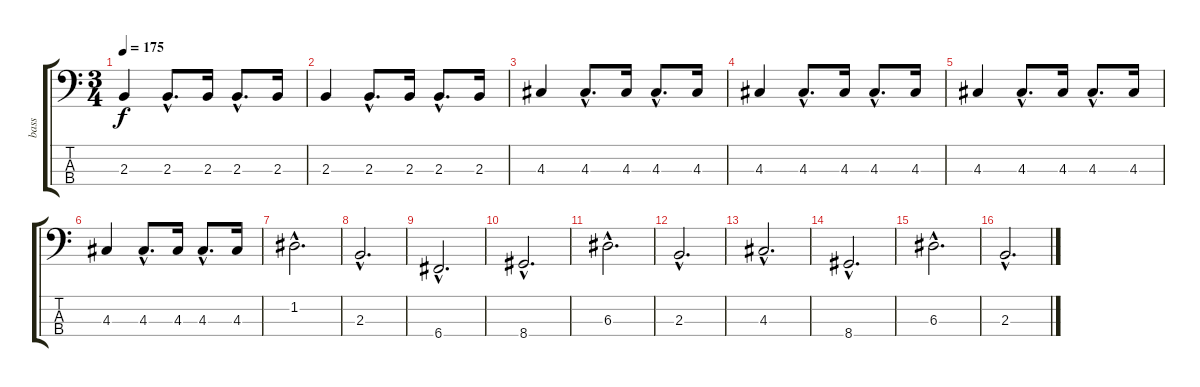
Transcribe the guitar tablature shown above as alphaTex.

\track ("bass" "bass") {instrument electricbassfinger}
\staff {score tabs}
\tuning (G2 D2 A1 C1) {hide}
\ts (3 4)
\tempo 175
\clef f4
\ks c
2.3.4{dy f} 2.3{hac}.8{d} 2.3.16 2.3{hac}.8{d} 2.3.16 |
2.3.4 2.3{hac}.8{d} 2.3.16 2.3{hac}.8{d} 2.3.16 |
4.3.4 4.3{hac}.8{d} 4.3.16 4.3{hac}.8{d} 4.3.16 |
4.3.4 4.3{hac}.8{d} 4.3.16 4.3{hac}.8{d} 4.3.16 |
4.3.4 4.3{hac}.8{d} 4.3.16 4.3{hac}.8{d} 4.3.16 |
4.3.4 4.3{hac}.8{d} 4.3.16 4.3{hac}.8{d} 4.3.16 |
1.2{hac}.2{d} |
2.3{hac}.2{d} |
6.4{hac}.2{d} |
8.4{hac}.2{d} |
6.3{hac}.2{d} |
2.3{hac}.2{d} |
4.3{hac}.2{d} |
8.4{hac}.2{d} |
6.3{hac}.2{d} |
2.3{hac}.2{d}
